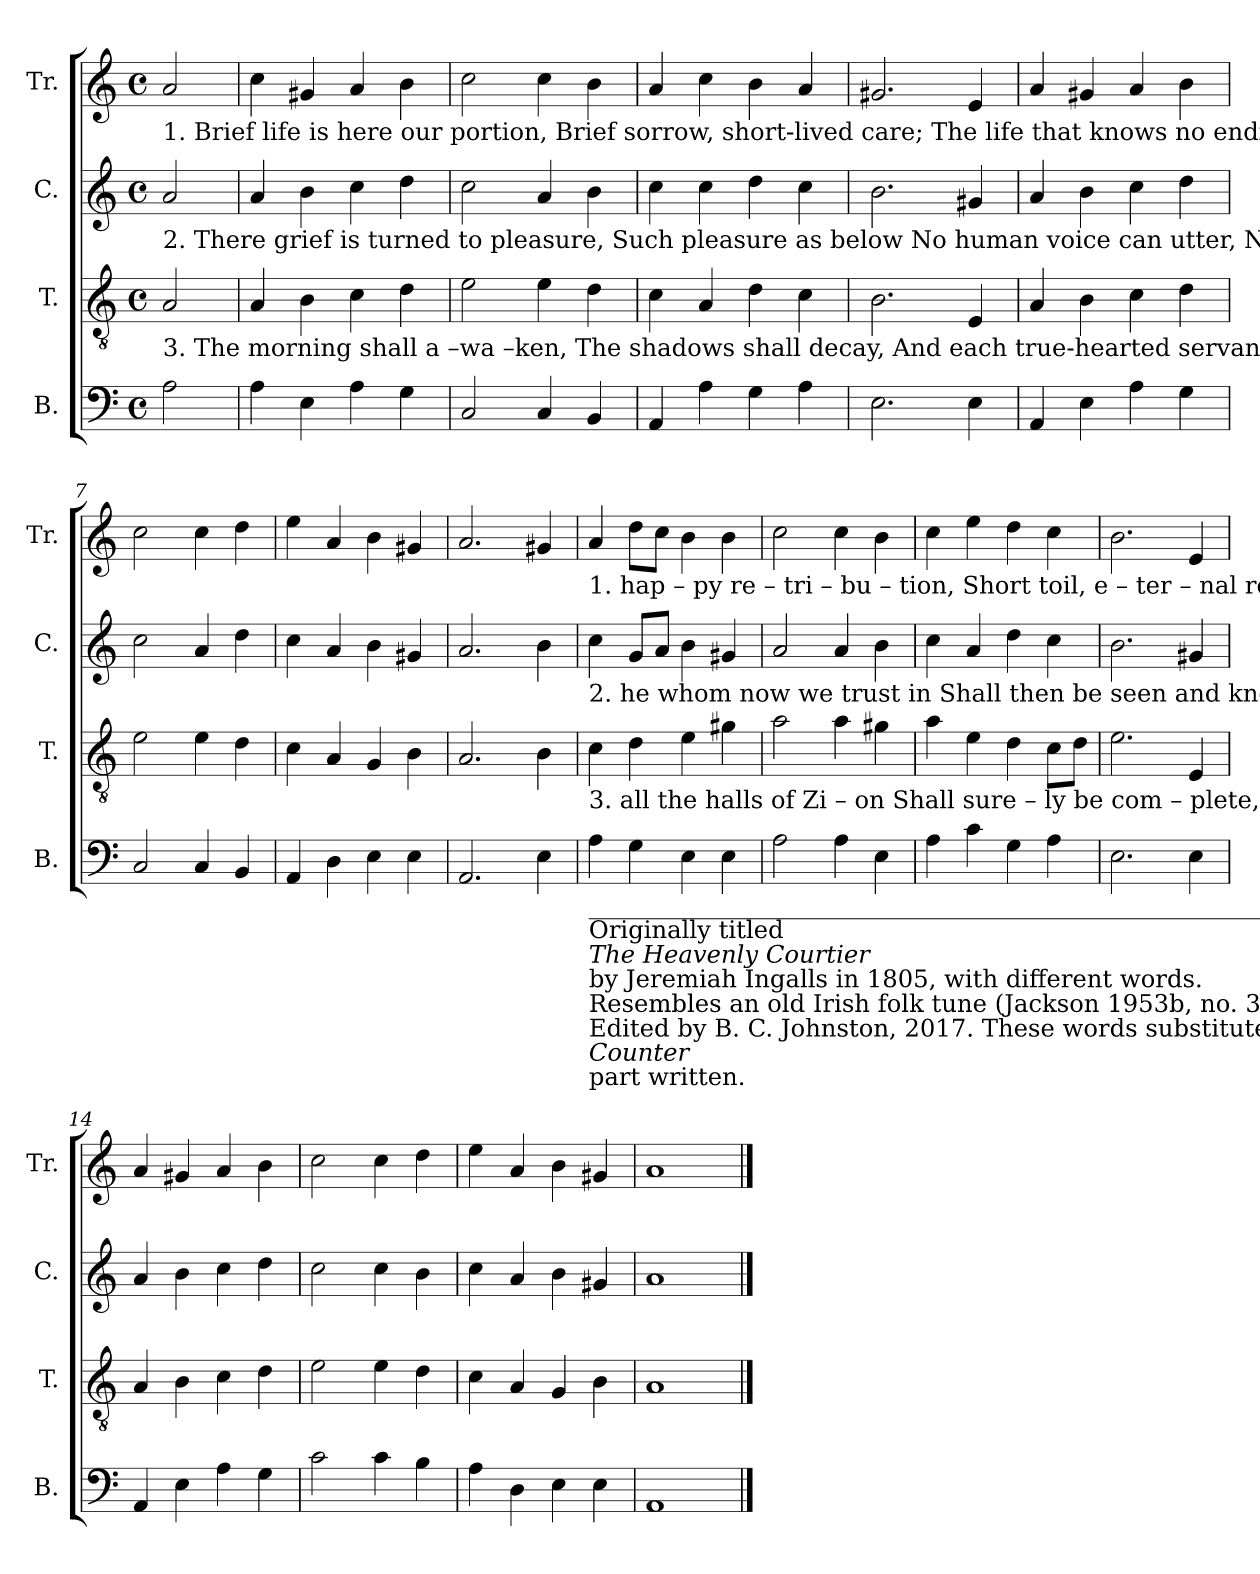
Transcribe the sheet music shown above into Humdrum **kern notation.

**kern	**kern	**kern	**kern
*part4	*part3	*part2	*part1
*staff4	*staff3	*staff2	*staff1
*I"B.	*I"T.	*I"C.	*I"Tr.
*I'B.	*I'T.	*I'C.	*I'Tr.
*clefF4	*clefGv2	*clefG2	*clefG2
*k[]	*k[]	*k[]	*k[]
*M4/4	*M4/4	*M4/4	*M4/4
*met(c)	*met(c)	*met(c)	*met(c)
*MM130	*MM130	*MM130	*MM130
=1	=1	=1	=1
!	!	!	!LO:TX:b:t=1. Brief life  is  here  our  portion,  Brief sorrow, short-lived care;      The  life  that  knows  no ending,   The   tearless  life    is     there.      O
!	!	!LO:TX:b:t=2. There  grief  is turned to pleasure,   Such   pleasure  as  below       No  human  voice  can  utter,   No   human  heart   can    know.       But	!
!	!LO:TX:b:t=3.  The  morning  shall   a –wa –ken,  The  shadows  shall  decay,     And   each  true-hearted servant    Shall  shine as doth the day.     Then	!	!
2A\	2A/	2a/	2a/
=2	=2	=2	=2
4A\	4A/	4a/	4cc\
4E\	4B\	4b\	4g#X/
4A\	4c\	4cc\	4a/
4G\	4d\	4dd\	4b\
=3	=3	=3	=3
2C/	2e\	2cc\	2cc\
4C/	4e\	4a/	4cc\
4BB/	4d\	4b\	4b\
=4	=4	=4	=4
4AA/	4c\	4cc\	4a/
4A\	4A/	4cc\	4cc\
4G\	4d\	4dd\	4b\
4A\	4c\	4cc\	4a/
=5	=5	=5	=5
2.E\	2.B\	2.b\	2.g#X/
4E\	4E/	4g#X/	4e/
=6	=6	=6	=6
4AA/	4A/	4a/	4a/
4E\	4B\	4b\	4g#X/
4A\	4c\	4cc\	4a/
4G\	4d\	4dd\	4b\
=7	=7	=7	=7
2C/	2e\	2cc\	2cc\
4C/	4e\	4a/	4cc\
4BB/	4d\	4dd\	4dd\
=8	=8	=8	=8
4AA/	4c\	4cc\	4ee\
4D\	4A/	4a/	4a/
4E\	4G/	4b\	4b\
4E\	4B\	4g#X/	4g#X/
=9	=9	=9	=9
2.AA/	2.A/	2.a/	2.a/
4E\	4B\	4b\	4g#X/
!!LO:LB:g=z
=10	=10	=10	=10
!	!	!	!LO:TX:b:t=1. hap –  py  re – tri  – bu – tion,    Short  toil,  e – ter – nal    rest;      For  mor–tals  and  for  sin–ners     A  mansion  with  the  blest.
!	!	!LO:TX:b:t=2. he  whom  now  we  trust  in   Shall   then be seen  and    known,  And they that know and see him,   Shall have him for their own.	!
!	!LO:TX:b:t=3. all   the   halls    of    Zi  – on    Shall   sure  – ly  be  com – plete,     And   in    the  land  of   beau–ty,    All   things   of  beauty  meet.	!	!
!LO:TX:b:t=____________________________________________________________________	!	!	!
!LO:TX:b:t=Originally titled	!	!	!
!LO:TX:b:i:t=The Heavenly Courtier	!	!	!
!LO:TX:b:t=by Jeremiah Ingalls in 1805, with different words.	!	!	!
!LO:TX:b:t=Resembles an old Irish folk tune (Jackson 1953b, no. 325).	!	!	!
!LO:TX:b:t=Edited by B. C. Johnston, 2017. These words substituted, composition re-titled,	!	!	!
!LO:TX:b:i:t=Counter	!	!	!
!LO:TX:b:t=part written.	!	!	!
4A\	4c\	4cc\	4a/
4G\	4d\	8g/L	8dd\L
.	.	8a/J	8cc\J
4E\	4e\	4b\	4b\
4E\	4g#X\	4g#X/	4b\
=11	=11	=11	=11
2A\	2a\	2a/	2cc\
4A\	4a\	4a/	4cc\
4E\	4g#X\	4b\	4b\
=12	=12	=12	=12
4A\	4a\	4cc\	4cc\
4c\	4e\	4a/	4ee\
4G\	4d\	4dd\	4dd\
4A\	8c\L	4cc\	4cc\
.	8d\J	.	.
=13	=13	=13	=13
2.E\	2.e\	2.b\	2.b\
4E\	4E/	4g#X/	4e/
=14	=14	=14	=14
4AA/	4A/	4a/	4a/
4E\	4B\	4b\	4g#X/
4A\	4c\	4cc\	4a/
4G\	4d\	4dd\	4b\
=15	=15	=15	=15
2c\	2e\	2cc\	2cc\
4c\	4e\	4cc\	4cc\
4B\	4d\	4b\	4dd\
=16	=16	=16	=16
4A\	4c\	4cc\	4ee\
4D\	4A/	4a/	4a/
4E\	4G/	4b\	4b\
4E\	4B\	4g#X/	4g#X/
=17	=17	=17	=17
1AA	1A	1a	1a
==	==	==	==
*-	*-	*-	*-
